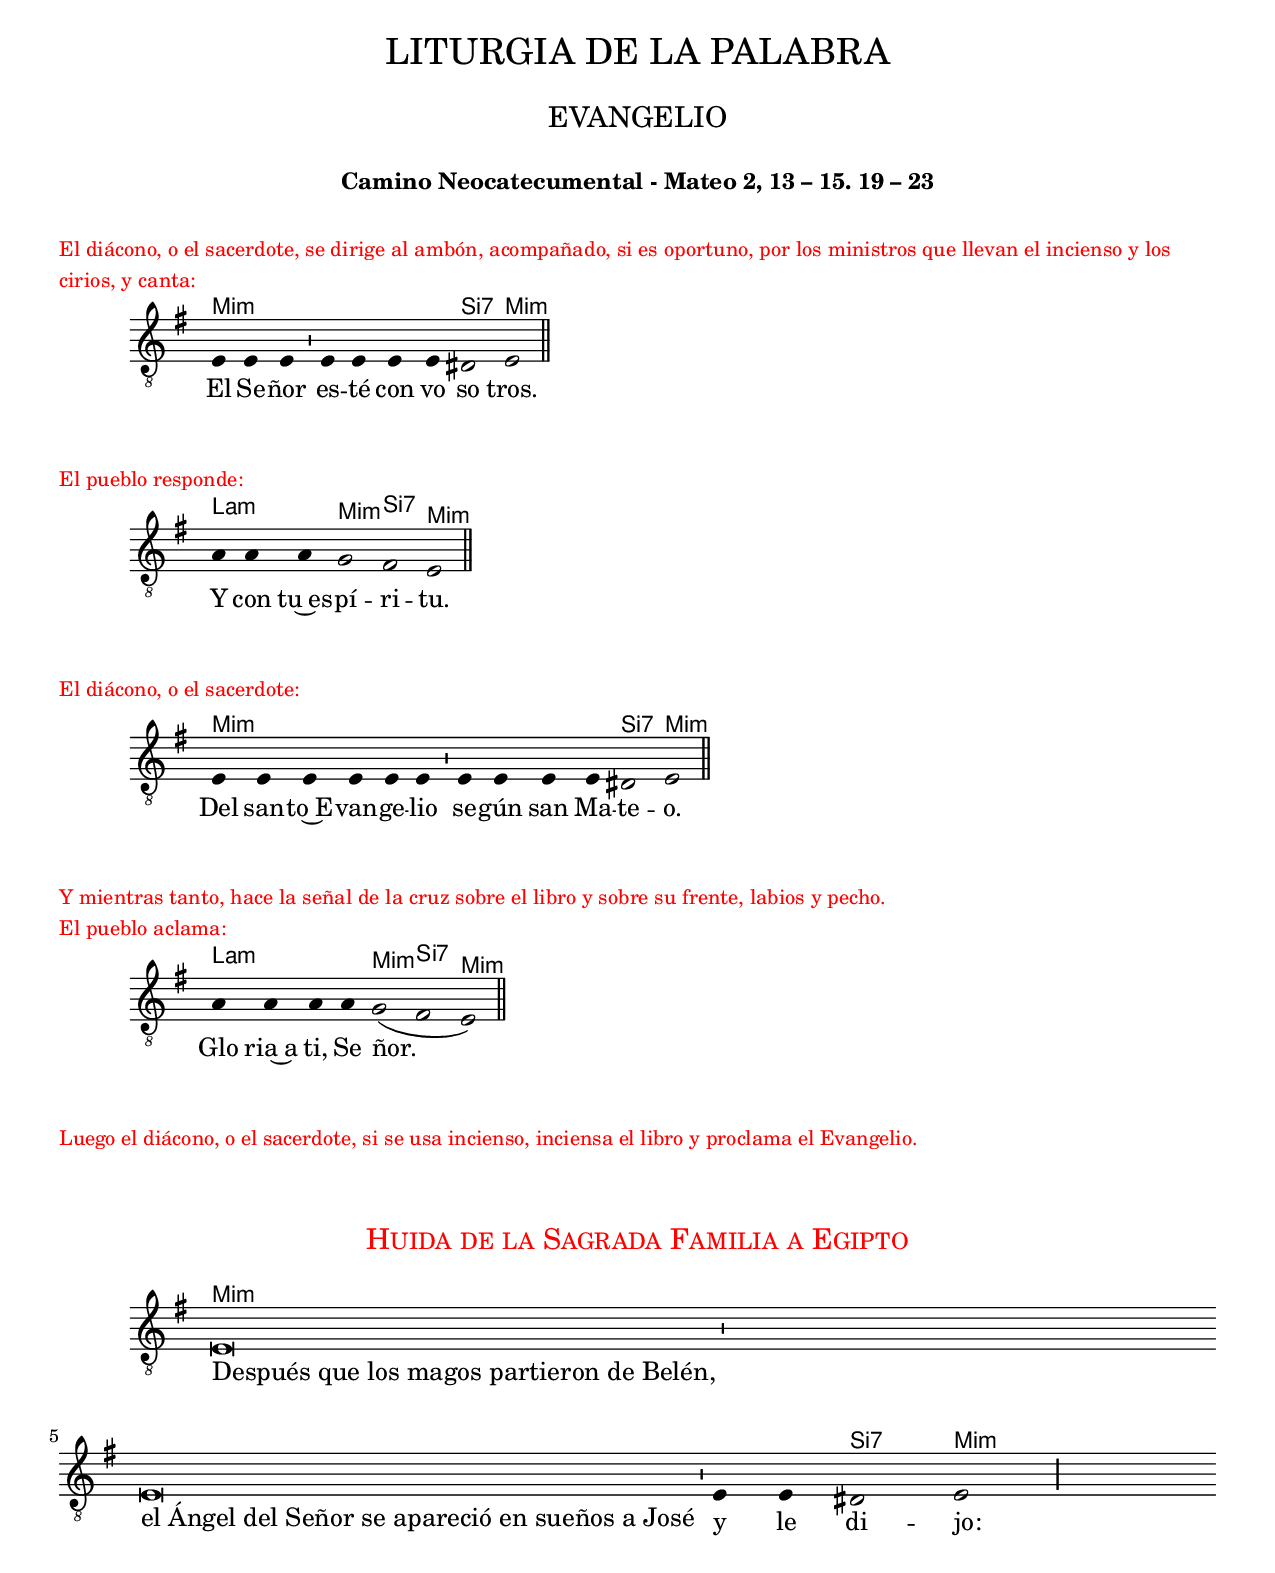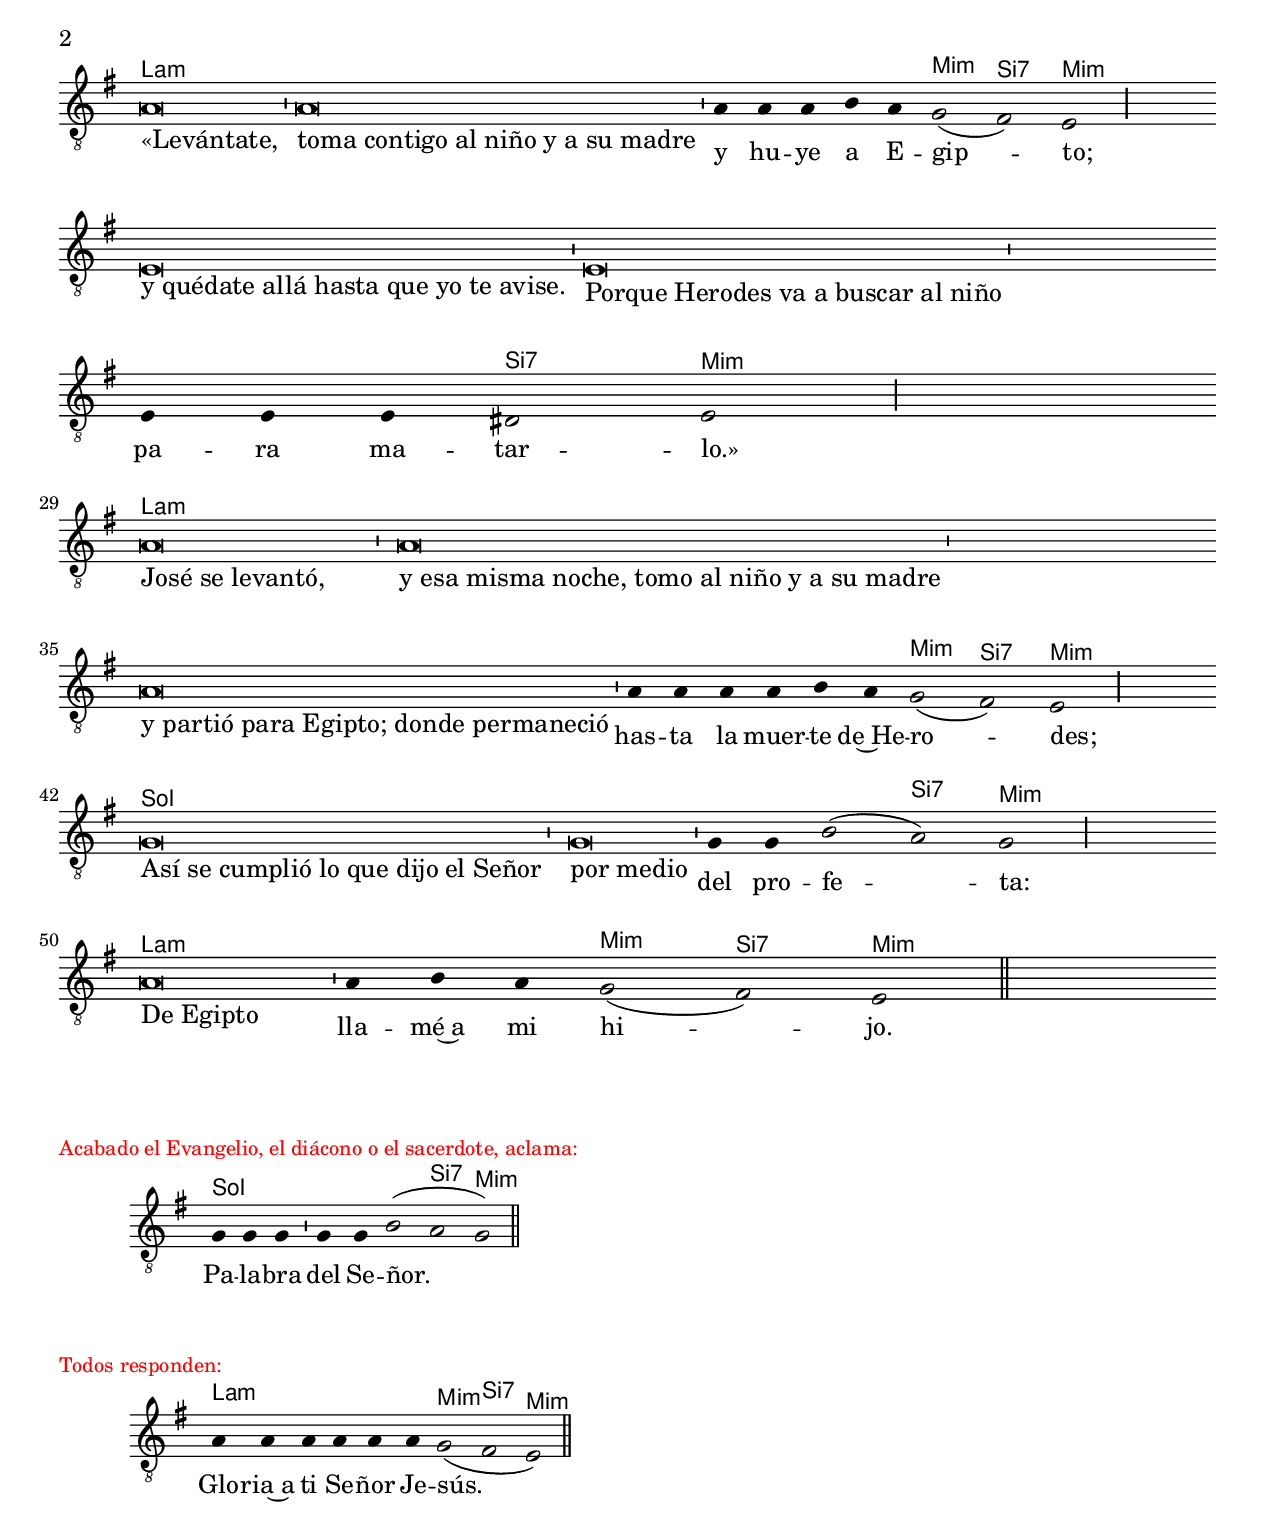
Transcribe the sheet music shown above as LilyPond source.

% Melodia del Evangelio Camino Neocatecumenal - Tenor
% by serach.sam@

\language "espanol"
\version "2.23.2"


divisioMinima = {
  \once \override BreathingSign.stencil = #ly:breathing-sign::divisio-minima
  \once \override BreathingSign.Y-offset = #0
  \breathe
}
divisioMaior = {
  \once \override BreathingSign.stencil = #ly:breathing-sign::divisio-maior
  \once \override BreathingSign.Y-offset = #0
  \breathe
}
divisioMaxima = {
  \once \override BreathingSign.stencil = #ly:breathing-sign::divisio-maxima
  \once \override BreathingSign.Y-offset = #0
  \breathe
}
finalis = {
  \once \override BreathingSign.stencil = #ly:breathing-sign::finalis
  \once \override BreathingSign.Y-offset = #0
  \breathe
}

saludo_i = \relative do {
  \compressEmptyMeasures
  \dynamicUp
  \clef "G_8"
  \key mi \minor
  \time 4/4

  mi4^\markup{\sans "Mim"} mi mi \divisioMinima mi 
  mi mi mi res2^\markup{\sans "Si7"}
  mi2^\markup{\sans "Mim"} \finalis 
}

saludo_ii = \relative do' {
  \compressEmptyMeasures
  \dynamicUp
  \clef "G_8"
  \key mi \minor
  \time 4/4

  la4^\markup{\sans "Lam"} la la sol2^\markup{\sans "Mim"}
  fas2^\markup{\sans "Si7"} mi2^\markup{\sans "Mim"} \finalis 
}

saludo_iii = \relative do {
  \compressEmptyMeasures
  \dynamicUp
  \clef "G_8"
  \key mi \minor
  \time 4/4

  mi4^\markup{\sans "Mim"} mi mi mi
  mi4 mi \divisioMinima mi mi
  mi4 mi res2^\markup{\sans "Si7"} mi2^\markup{\sans "Mim"} \finalis
}

saludo_iv = \relative do' {
  \compressEmptyMeasures
  \dynamicUp
  \clef "G_8"
  \key mi \minor
  \time 4/4

  la4^\markup{\sans "Lam"} la la la
  sol2^\markup{\sans "Mim"}( fas2^\markup{\sans "Si7"}
  mi2^\markup{\sans "Mim"}) \finalis
}

saludo_v = \relative do' {
  \compressEmptyMeasures
  \dynamicUp
  \clef "G_8"
  \key mi \minor
  \time 4/4

  sol4^\markup{\sans "Sol"} sol sol \divisioMinima
  sol4 sol si2( la2^\markup{\sans "Si7"} sol2^\markup{\sans "Mim"}) \finalis
}

saludo_vi = \relative do' {
  \compressEmptyMeasures
  \dynamicUp
  \clef "G_8"
  \key mi \minor
  \time 4/4

  la4^\markup{\sans "Lam"} la la la la la
  sol2^\markup{\sans "Mim"}( fas2^\markup{\sans "Si7"}
  mi2^\markup{\sans "Mim"}) \finalis
}

evangelio_i = \relative do {
  \compressEmptyMeasures
  \dynamicUp
  \clef "G_8"
  \key mi \minor
  \time 4/4

  \textLengthOn
    mi\breve^\markup{\sans "Mim"}_\markup { \fontsize #1 "Después que los magos partieron de Belén,"} \divisioMinima s\breve
    mi\breve_\markup {\fontsize #1 "el Ángel del Señor se apareció en sueños a José"} \divisioMinima
    mi4 mi res2^\markup{\sans "Si7"} mi2^\markup{\sans "Mim"} \divisioMaior s\breve \break
    la\breve^\markup{\sans "Lam"}_\markup {\fontsize #1 "«Levántate,"} \divisioMinima
    la\breve_\markup {\fontsize #1 "toma contigo al niño y a su madre"} \divisioMinima
    la4 la la si la sol2^\markup{\sans "Mim"}( fas2^\markup{\sans "Si7"}) mi2^\markup{\sans "Mim"} \divisioMaior s\breve \break
    mi\breve_\markup { \fontsize #1 "y quédate allá hasta que yo te avise."} \divisioMinima
    mi\breve_\markup {\fontsize #1 "Porque Herodes va a buscar al niño"} \divisioMinima s\breve \break
    mi4 mi mi res2^\markup{\sans "Si7"} mi2^\markup{\sans "Mim"} \divisioMaior s\breve \break
    la\breve^\markup{\sans "Lam"}_\markup {\fontsize #1 "José se levantó,"} \divisioMinima
    la\breve_\markup {\fontsize #1 "y esa misma noche, tomo al niño y a su madre"} \divisioMinima s\breve
    la\breve_\markup {\fontsize #1 "y partió para Egipto; donde permaneció"} \divisioMinima
    la4 la la la si la sol2^\markup{\sans "Mim"}( fas2^\markup{\sans "Si7"}) mi2^\markup{\sans "Mim"} \divisioMaior s\breve \break
    sol\breve^\markup{\sans "Sol"}_\markup { \fontsize #1 "Así se cumplió lo que dijo el Señor"} \divisioMinima
    sol\breve_\markup {\fontsize #1 "por medio"} \divisioMinima
    sol4 sol si2( la2^\markup{\sans "Si7"}) sol2^\markup{\sans "Mim"} \divisioMaior s\breve \break
    la\breve^\markup{\sans "Lam"}_\markup {\fontsize #1 "De Egipto"} \divisioMinima
    la4 si la sol2^\markup{\sans "Mim"}( fas2^\markup{\sans "Si7"}) mi2^\markup{\sans "Mim"} \finalis s\breve
  \textLengthOff

}

saludo_i-lyrics = \lyricmode {
  El Se -- ñor es -- té con vo so tros.
}

saludo_ii-lyrics = \lyricmode {
  Y con tu~es -- pí -- ri -- tu.
}

saludo_iii-lyrics = \lyricmode {
  Del san -- to~E -- van -- ge -- lio se -- gún san Ma -- te -- o.
}

saludo_iv-lyrics = \lyricmode {
  Glo ria~a ti, Se ñor.
}

saludo_v-lyrics = \lyricmode {
  Pa -- la -- bra del Se -- ñor.
}

saludo_vi-lyrics = \lyricmode {
  Glo -- ria~a ti Se -- ñor Je -- sús.
}

evangelio_i-lyrics = \lyricmode {
  _ _ y le di -- jo:
  _ _ y hu -- ye a E -- gip -- to;
  _ _ pa -- ra ma -- tar --  lo.»
  _ _ _ has -- ta la muer -- te de~He -- ro -- des;
  _ _ del pro -- fe -- ta:
  _ lla -- mé~a mi hi -- jo.
}


%#(set-global-staff-size 22)

\header {
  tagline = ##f
  breakbefore = ##t
}

\markup { 
  \fill-line {
    \center-column {
      \null
      \null
      \null
      \fontsize #4 "LITURGIA DE LA PALABRA"
      \null
      \fontsize #2 "EVANGELIO"
      \null
      \bold "Camino Neocatecumental - Mateo 2, 13 – 15. 19 – 23"
      \null
    }
  }
}

\markup {
  \with-color #red
  \left-column {
    \null
    \small "El diácono, o el sacerdote, se dirige al ambón, acompañado, si es oportuno, por los ministros que llevan el incienso y los"
    \small "cirios, y canta:"
  }
}

\score {<<
    %\saludo_i-harmonies
    \new Staff = "main" { <<
        \set Staff.midiInstrument = #"oboe"
        \set Staff.midiMaximumVolume = #1
      <<
        \new Voice = "voice" { << \saludo_i >> }
        \new Lyrics \lyricsto "voice" { \saludo_i-lyrics }
      >>
    >> }
  >>
  \layout {
    indent = #12
    \context {
      \Staff
      \remove "Time_signature_engraver"
      \remove "Bar_engraver"
      \hide Stem
    }
  }
  \midi {}
}

\markup {
  \with-color #red
  \left-column {
    \small "El pueblo responde:"
  }
}

\score {<<
    %\saludo_ii-harmonies
    \new Staff = "main" { <<
        \set Staff.midiInstrument = #"oboe"
        \set Staff.midiMaximumVolume = #1
      <<
        \new Voice = "voice" { << \saludo_ii >> }
        \new Lyrics \lyricsto "voice" { \saludo_ii-lyrics }
      >>
    >> }
  >>
  \layout {
    indent = #12
    \context {
      \Staff
      \remove "Time_signature_engraver"
      \remove "Bar_engraver"
      \hide Stem
    }
  }
  \midi {}
}

\markup {
  \with-color #red
  \left-column {
    \small "El diácono, o el sacerdote:"
  }
}

\score {<<
    %\saludo_iii-harmonies
    \new Staff = "main" { <<
        \set Staff.midiInstrument = #"oboe"
        \set Staff.midiMaximumVolume = #1
      <<
        \new Voice = "voice" { << \saludo_iii >> }
        \new Lyrics \lyricsto "voice" { \saludo_iii-lyrics }
      >>
    >> }
  >>
  \layout {
    indent = #12
    \context {
      \Staff
      \remove "Time_signature_engraver"
      \remove "Bar_engraver"
      \hide Stem
    }
  }
  \midi {}
}

\markup {
  \with-color #red
  \left-column {
    \small "Y mientras tanto, hace la señal de la cruz sobre el libro y sobre su frente, labios y pecho."
    \small "El pueblo aclama:"
  }
}

\score {<<
    %\saludo_iv-harmonies
    \new Staff = "main" { <<
        \set Staff.midiInstrument = #"oboe"
        \set Staff.midiMaximumVolume = #1
      <<
        \new Voice = "voice" { << \saludo_iv >> }
        \new Lyrics \lyricsto "voice" { \saludo_iv-lyrics }
      >>
    >> }
  >>
  \layout {
    indent = #12
    \context {
      \Staff
      \remove "Time_signature_engraver"
      \remove "Bar_engraver"
      \hide Stem
    }
  }
  \midi {}
}

\markup {
  \with-color #red
  \left-column {
    \small "Luego el diácono, o el sacerdote, si se usa incienso, inciensa el libro y proclama el Evangelio."
  }
}


%\markup{""}
%\pageBreak

\markup {
  \with-color #red
  \fill-line {
    \center-column {
      \null
      \null
      \null
      \fontsize #2 \caps "Huida de la Sagrada Familia a Egipto"
      \null
    }
  }
}

\score {<<
    %\prefacio_i-harmonies
    \new Staff = "main" { <<
        \set Staff.midiInstrument = #"oboe"
        \set Staff.midiMaximumVolume = #1
      <<
        \new Voice = "voice" { << \evangelio_i >> }
        \new Lyrics \lyricsto "voice" { \evangelio_i-lyrics }
      >>
    >> }
  >>
  \layout {
    indent = #12
    \context {
      \Staff
      \remove "Time_signature_engraver"
      \remove "Bar_engraver"
      \hide Stem
    }
  }
  \midi {}
}

\markup {
  \with-color #red
  \left-column {
    \null
    \small "Acabado el Evangelio, el diácono o el sacerdote, aclama:"
  }
}

\score {<<
    %\saludo_v-harmonies
    \new Staff = "main" { <<
        \set Staff.midiInstrument = #"oboe"
        \set Staff.midiMaximumVolume = #1
      <<
        \new Voice = "voice" { << \saludo_v >> }
        \new Lyrics \lyricsto "voice" { \saludo_v-lyrics }
      >>
    >> }
  >>
  \layout {
    indent = #12
    \context {
      \Staff
      \remove "Time_signature_engraver"
      \remove "Bar_engraver"
      \hide Stem
    }
  }
  \midi {}
}

\markup {
  \with-color #red
  \left-column {
    \small "Todos responden:"
  }
}

\score {<<
    %\saludo_ii-harmonies
    \new Staff = "main" { <<
        \set Staff.midiInstrument = #"oboe"
        \set Staff.midiMaximumVolume = #1
      <<
        \new Voice = "voice" { << \saludo_vi >> }
        \new Lyrics \lyricsto "voice" { \saludo_vi-lyrics }
      >>
    >> }
  >>
  \layout {
    indent = #12
    \context {
      \Staff
      \remove "Time_signature_engraver"
      \remove "Bar_engraver"
      \hide Stem
    }
  }
  \midi {}
}

\paper {
    #(set-paper-size "letter")
}
